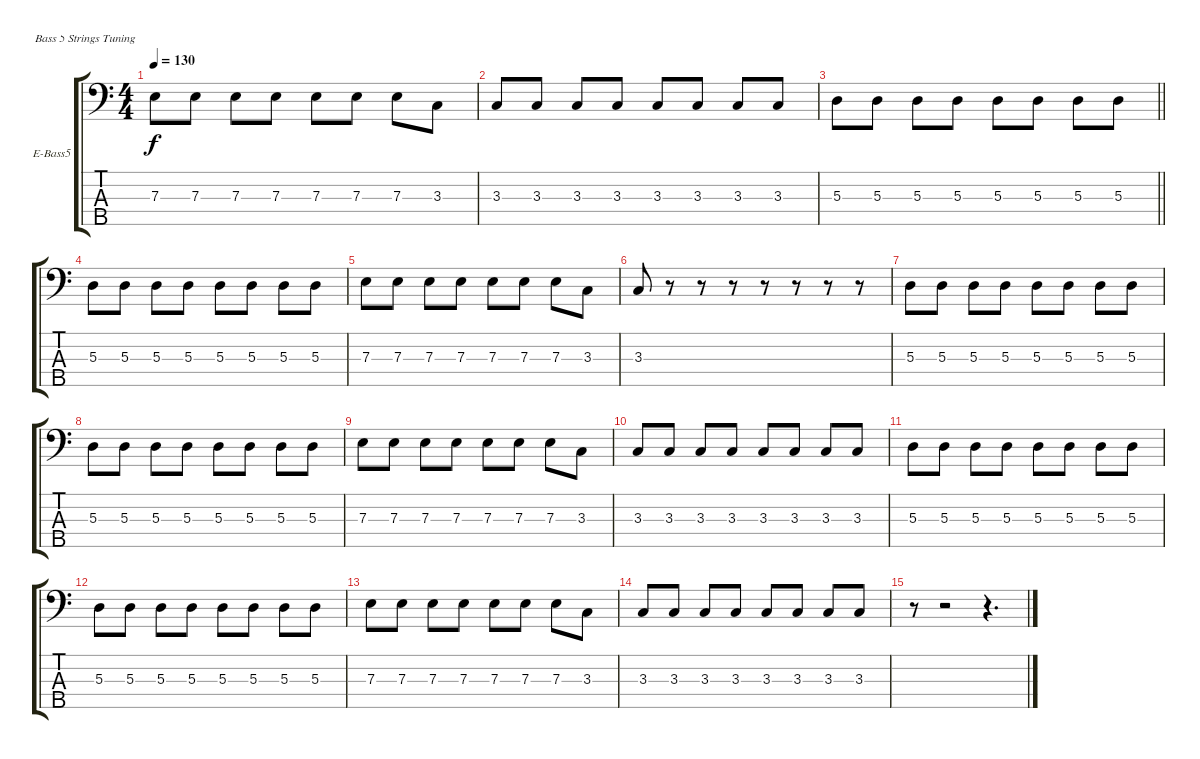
\bracketExtendMode groupsimilarinstruments
\firstSystemTrackNameOrientation horizontal
\otherSystemsTrackNameOrientation horizontal
\track ("Bass" "E-Bass5") {instrument electricbassfinger}
\staff {score tabs}
\tuning (G2 D2 A1 E1 B0)
\ts (4 4)
\tempo 130
\clef f4
\ks c
7.3.8{dy f} 7.3.8 7.3.8 7.3.8 7.3.8 7.3.8 7.3.8 3.3.8 |
3.3.8 3.3.8 3.3.8 3.3.8 3.3.8 3.3.8 3.3.8 3.3.8 |
\barLineRight lightlight
5.3.8 5.3.8 5.3.8 5.3.8 5.3.8 5.3.8 5.3.8 5.3.8 |
5.3.8 5.3.8 5.3.8 5.3.8 5.3.8 5.3.8 5.3.8 5.3.8 |
7.3.8 7.3.8 7.3.8 7.3.8 7.3.8 7.3.8 7.3.8 3.3.8 |
3.3.8 r.8 r.8 r.8 r.8 r.8 r.8 r.8 |
5.3.8 5.3.8 5.3.8 5.3.8 5.3.8 5.3.8 5.3.8 5.3.8 |
5.3.8 5.3.8 5.3.8 5.3.8 5.3.8 5.3.8 5.3.8 5.3.8 |
7.3.8 7.3.8 7.3.8 7.3.8 7.3.8 7.3.8 7.3.8 3.3.8 |
3.3.8 3.3.8 3.3.8 3.3.8 3.3.8 3.3.8 3.3.8 3.3.8 |
5.3.8 5.3.8 5.3.8 5.3.8 5.3.8 5.3.8 5.3.8 5.3.8 |
5.3.8 5.3.8 5.3.8 5.3.8 5.3.8 5.3.8 5.3.8 5.3.8 |
7.3.8 7.3.8 7.3.8 7.3.8 7.3.8 7.3.8 7.3.8 3.3.8 |
3.3.8 3.3.8 3.3.8 3.3.8 3.3.8 3.3.8 3.3.8 3.3.8 |
r.8 r.2 r.4{d}
